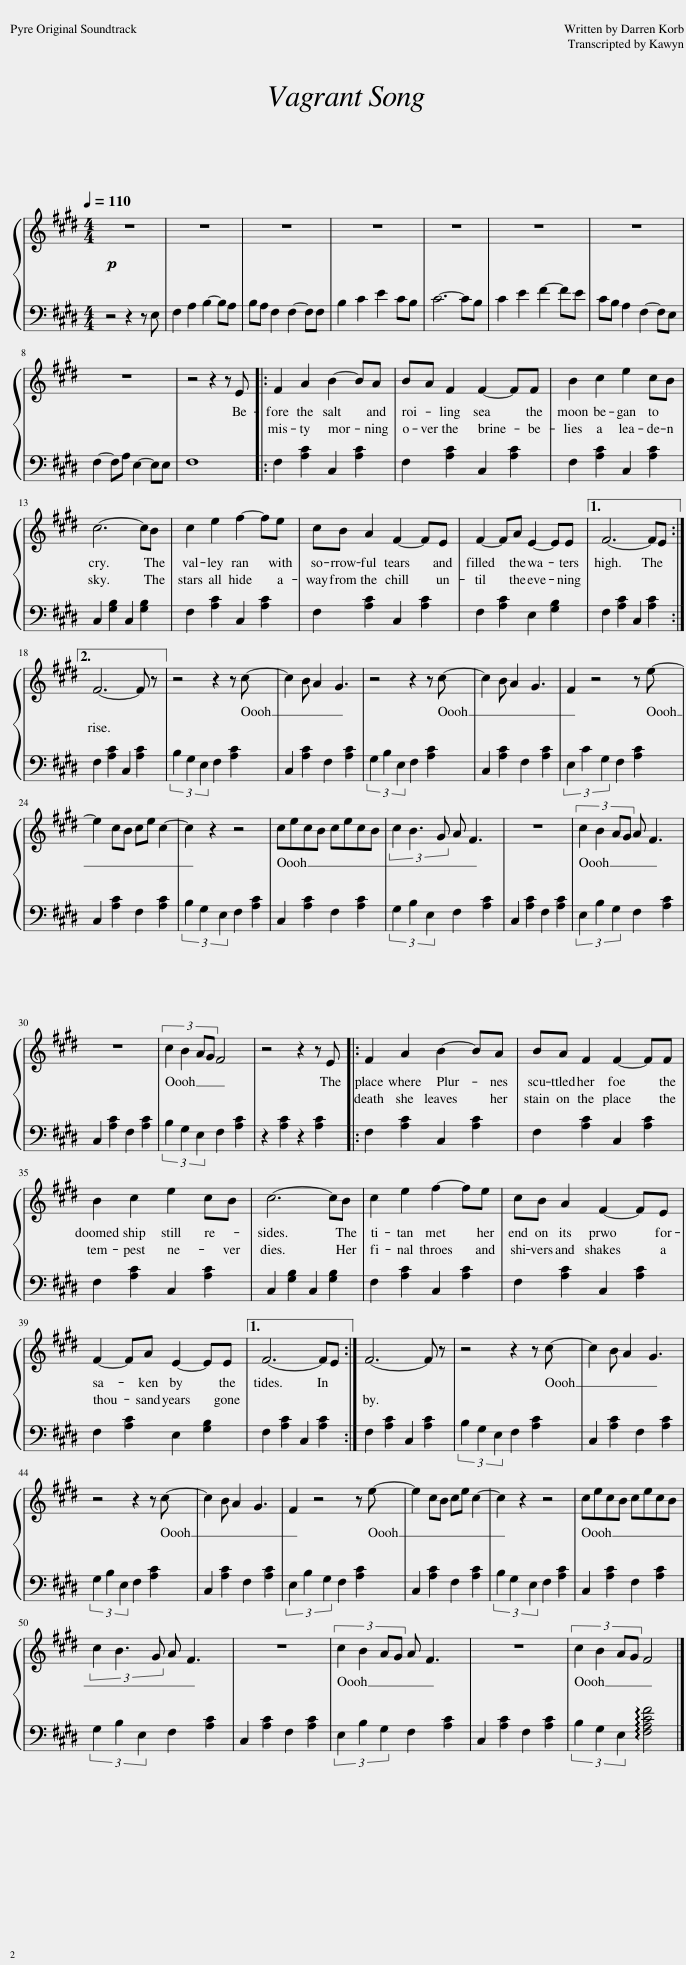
X:1
%%score { 1 | 2 }
L:1/8
Q:1/4=110
M:4/4
I:linebreak $
K:E
V:1 treble
V:2 bass
V:1
!p! z8 | z8 | z8 | z8 | z8 | %5
 z8 | z8 |$ z8 | z4 z2 z E |: F2 A2 B2- BA | %10
 BA F2 F2- FF | B2 c2 e2 cB |$ c6- cB | c2 e2 f2- fe | cB A2 F2- FE | %15
 F2- FA E2- EE |1 F6- FE :|2$ F6- F z || z4 z2 z c- | c2 B A2 G3 | %20
 z4 z2 z c- | c2 B A2 G3 | F2 z4 z e- |$ e2 cB ce c2- | c2 z2 z4 | %25
 cecB cecB | (3c2 B3 G A F3 | z8 | (3:2:4c2 B2 AG A F3 |$ z8 | %30
 (3:2:4c2 B2 AG F4 | z4 z2 z E |: F2 A2 B2- BA | BA F2 F2- FF |$ B2 c2 e2 cB | %35
 c6- cB | c2 e2 f2- fe | cB A2 F2- FE |$ F2- FA E2- EE |1 F6- FE :| %40
 F6- F z | z4 z2 z c- | c2 B A2 G3 |$ z4 z2 z c- | c2 B A2 G3 | %45
 F2 z4 z e- | e2 cB ce c2- | c2 z2 z4 | cecB cecB |$ (3c2 B3 G A F3 | %50
 z8 | (3:2:4c2 B2 AG A F3 | z8 | (3:2:4c2 B2 AG F4 |] %54
V:2
 z4 z2 z E, | F,2 A,2 B,2- B,A, | B,A, F,2 F,2- F,F, | B,2 C2 E2 CB, | C6- CB, | %5
 C2 E2 F2- FE | CB, A,2 F,2- F,E, |$ F,2- F,A, E,2- E,E, | F,8 |: F,2 [A,C]2 C,2 [A,C]2 | %10
 F,2 [A,C]2 C,2 [A,C]2 | F,2 [A,C]2 C,2 [A,C]2 |$ C,2 [G,B,]2 C,2 [G,B,]2 | F,2 [A,C]2 C,2 [A,C]2 | F,2 [A,C]2 C,2 [A,C]2 | %15
 F,2 [A,C]2 E,2 [G,B,]2 |1 F,2 [A,C]2 C,2 [A,C]2 :|2$ F,2 [A,C]2 C,2 [A,C]2 || (3B,2 G,2 E,2 F,2 [A,C]2 | C,2 [A,C]2 F,2 [A,C]2 | %20
 (3G,2 B,2 E,2 F,2 [A,C]2 | C,2 [A,C]2 F,2 [A,C]2 | (3E,2 C2 G,2 F,2 [A,C]2 |$ C,2 [A,C]2 F,2 [A,C]2 | (3B,2 G,2 E,2 F,2 [A,C]2 | %25
 C,2 [A,C]2 F,2 [A,C]2 | (3G,2 B,2 E,2 F,2 [A,C]2 | C,2 [A,C]2 F,2 [A,C]2 | (3E,2 B,2 G,2 F,2 [A,C]2 |$ C,2 [A,C]2 F,2 [A,C]2 | %30
 (3B,2 G,2 E,2 F,2 [A,C]2 | z2 [A,C]2 z2 [A,C]2 |: F,2 [A,C]2 C,2 [A,C]2 | F,2 [A,C]2 C,2 [A,C]2 |$ F,2 [A,C]2 C,2 [A,C]2 | %35
 C,2 [G,B,]2 C,2 [G,B,]2 | F,2 [A,C]2 C,2 [A,C]2 | F,2 [A,C]2 C,2 [A,C]2 |$ F,2 [A,C]2 E,2 [G,B,]2 |1 F,2 [A,C]2 C,2 [A,C]2 :| %40
 F,2 [A,C]2 C,2 [A,C]2 | (3B,2 G,2 E,2 F,2 [A,C]2 | C,2 [A,C]2 F,2 [A,C]2 |$ (3G,2 B,2 E,2 F,2 [A,C]2 | C,2 [A,C]2 F,2 [A,C]2 | %45
 (3E,2 B,2 G,2 F,2 [A,C]2 | C,2 [A,C]2 F,2 [A,C]2 | (3B,2 G,2 E,2 F,2 [A,C]2 | C,2 [A,C]2 F,2 [A,C]2 |$ (3G,2 B,2 E,2 F,2 [A,C]2 | %50
 C,2 [A,C]2 F,2 [A,C]2 | (3E,2 B,2 G,2 F,2 [A,C]2 | C,2 [A,C]2 F,2 [A,C]2 | (3B,2 G,2 E,2 !arpeggio![F,A,CF]4 |] %54
